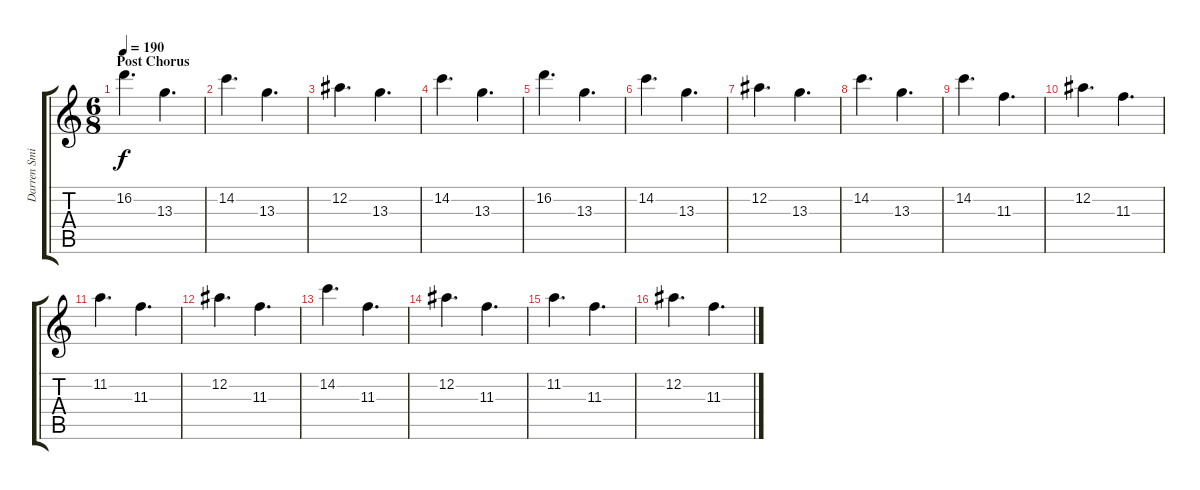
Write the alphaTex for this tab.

\track ("Darren Smith" "Darren Smi") {instrument distortionguitar}
\staff {score tabs}
\tuning (Eb4 Bb3 Gb3 Db3 Ab2 Db2) {hide}
\ts (6 8)
\section ("" "Post Chorus")
\tempo 190
\clef g2
\ks c
16.2.4{d dy f} 13.3.4{d} |
14.2.4{d} 13.3.4{d} |
12.2.4{d} 13.3.4{d} |
14.2.4{d} 13.3.4{d} |
16.2.4{d} 13.3.4{d} |
14.2.4{d} 13.3.4{d} |
12.2.4{d} 13.3.4{d} |
14.2.4{d} 13.3.4{d} |
14.2.4{d} 11.3.4{d} |
12.2.4{d} 11.3.4{d} |
11.2.4{d} 11.3.4{d} |
12.2.4{d} 11.3.4{d} |
14.2.4{d} 11.3.4{d} |
12.2.4{d} 11.3.4{d} |
11.2.4{d} 11.3.4{d} |
12.2.4{d} 11.3.4{d}
